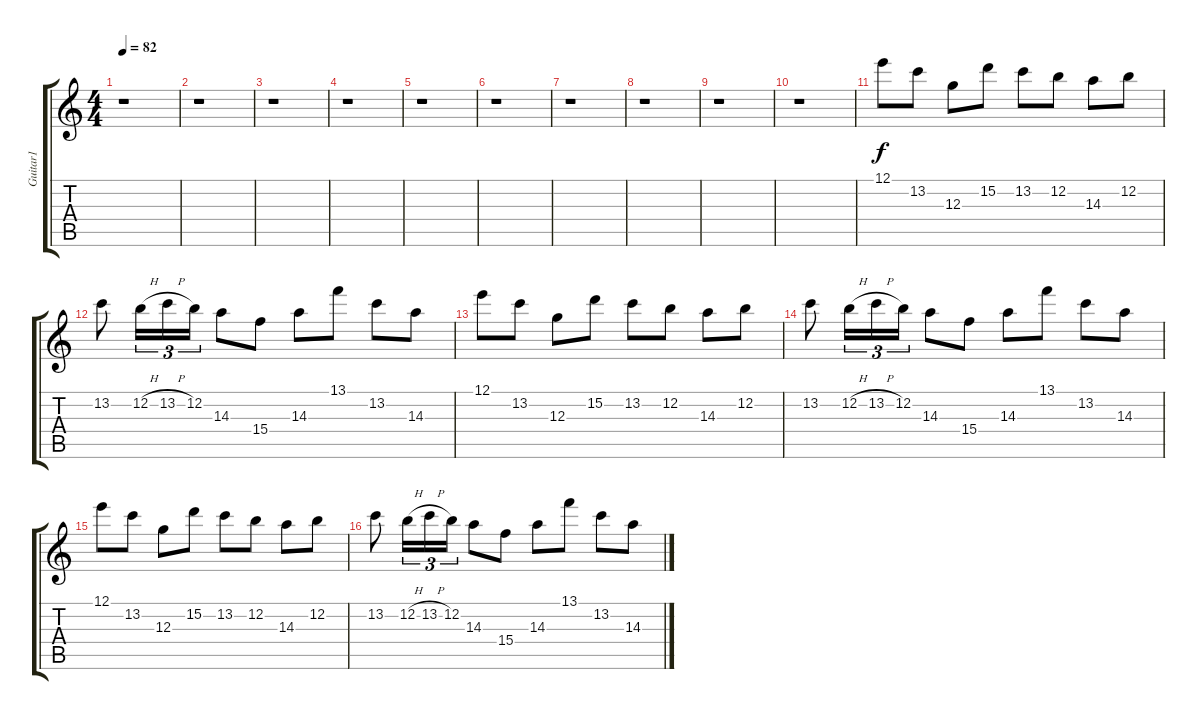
\track ("Guitar1" "Guitar1") {instrument distortionguitar}
\staff {score tabs}
\tuning (E4 B3 G3 D3 A2 E2) {hide}
\ts (4 4)
\tempo 82
\clef g2
\ks c
r.1{dy f} |
r.1 |
r.1 |
r.1 |
r.1 |
r.1 |
r.1 |
r.1 |
r.1 |
r.1 |
12.1.8 13.2.8 12.3.8 15.2.8 13.2.8 12.2.8 14.3.8 12.2.8 |
13.2.8 12.2{h}.16{tu (3 2)} 13.2{h}.16{tu (3 2)} 12.2.16{tu (3 2)} 14.3.8 15.4.8 14.3.8 13.1.8 13.2.8 14.3.8 |
12.1.8 13.2.8 12.3.8 15.2.8 13.2.8 12.2.8 14.3.8 12.2.8 |
13.2.8 12.2{h}.16{tu (3 2)} 13.2{h}.16{tu (3 2)} 12.2.16{tu (3 2)} 14.3.8 15.4.8 14.3.8 13.1.8 13.2.8 14.3.8 |
12.1.8 13.2.8 12.3.8 15.2.8 13.2.8 12.2.8 14.3.8 12.2.8 |
13.2.8 12.2{h}.16{tu (3 2)} 13.2{h}.16{tu (3 2)} 12.2.16{tu (3 2)} 14.3.8 15.4.8 14.3.8 13.1.8 13.2.8 14.3.8
